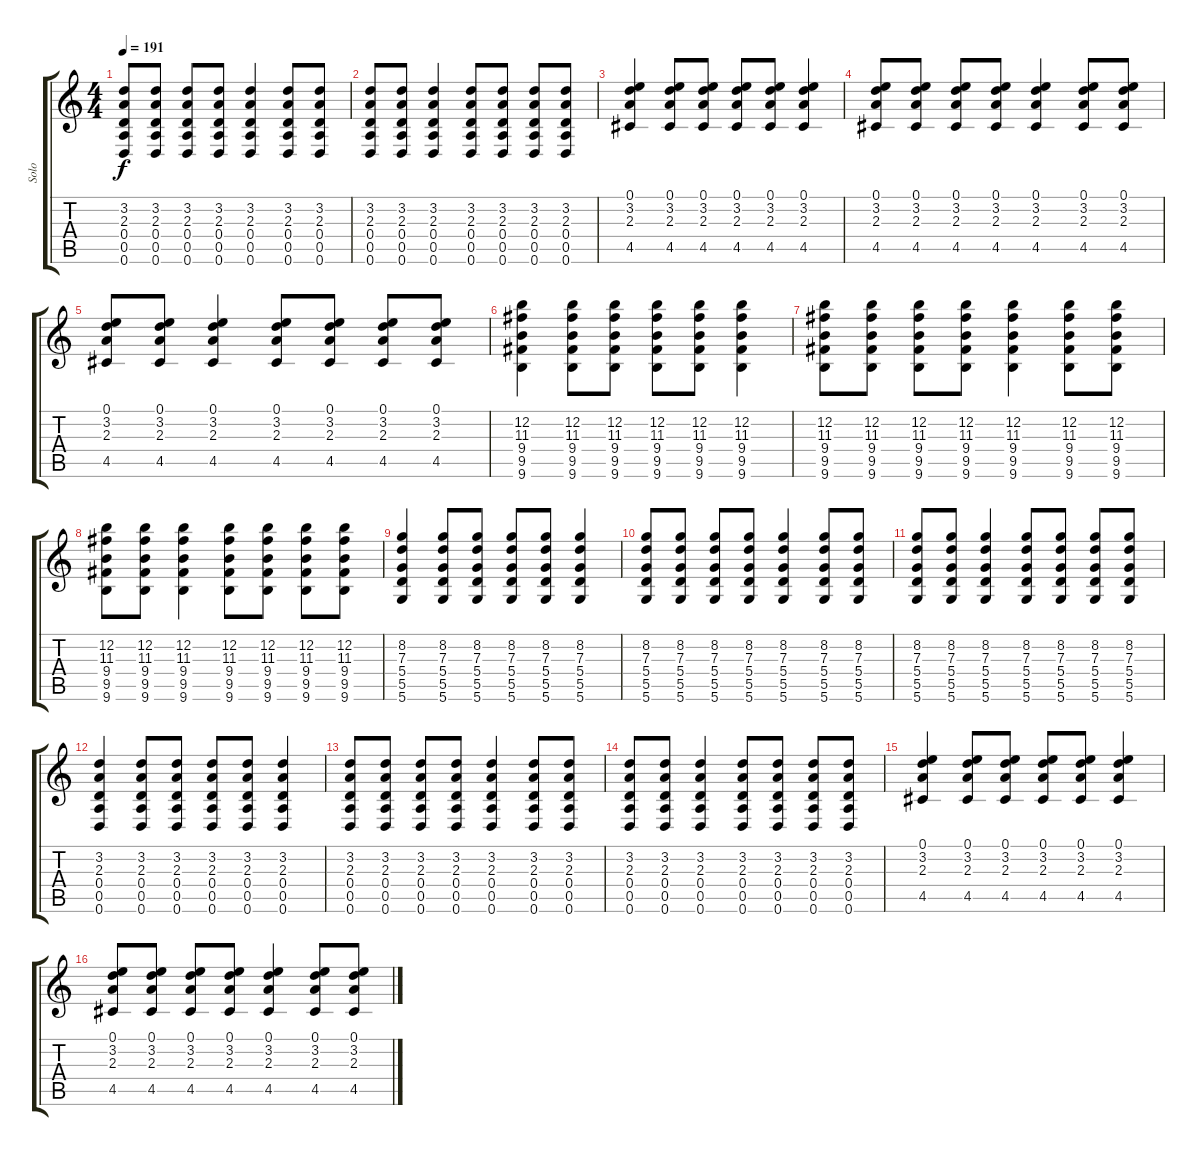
\track ("Solo" "Solo") {instrument distortionguitar}
\staff {score tabs}
\tuning (E4 B3 G3 D3 A2 D2) {hide}
\ts (4 4)
\tempo 191
\clef g2
\ks c
(3.2 2.3 0.4 0.5 0.6).8{dy f} (3.2 2.3 0.4 0.5 0.6).8 (3.2 2.3 0.4 0.5 0.6).8 (3.2 2.3 0.4 0.5 0.6).8 (3.2 2.3 0.4 0.5 0.6).4 (3.2 2.3 0.4 0.5 0.6).8 (3.2 2.3 0.4 0.5 0.6).8 |
(3.2 2.3 0.4 0.5 0.6).8 (3.2 2.3 0.4 0.5 0.6).8 (3.2 2.3 0.4 0.5 0.6).4 (3.2 2.3 0.4 0.5 0.6).8 (3.2 2.3 0.4 0.5 0.6).8 (3.2 2.3 0.4 0.5 0.6).8 (3.2 2.3 0.4 0.5 0.6).8 |
(0.1 3.2 2.3 4.5).4 (0.1 3.2 2.3 4.5).8 (0.1 3.2 2.3 4.5).8 (0.1 3.2 2.3 4.5).8 (0.1 3.2 2.3 4.5).8 (0.1 3.2 2.3 4.5).4 |
(0.1 3.2 2.3 4.5).8 (0.1 3.2 2.3 4.5).8 (0.1 3.2 2.3 4.5).8 (0.1 3.2 2.3 4.5).8 (0.1 3.2 2.3 4.5).4 (0.1 3.2 2.3 4.5).8 (0.1 3.2 2.3 4.5).8 |
(0.1 3.2 2.3 4.5).8 (0.1 3.2 2.3 4.5).8 (0.1 3.2 2.3 4.5).4 (0.1 3.2 2.3 4.5).8 (0.1 3.2 2.3 4.5).8 (0.1 3.2 2.3 4.5).8 (0.1 3.2 2.3 4.5).8 |
(12.2 11.3 9.4 9.5 9.6).4 (12.2 11.3 9.4 9.5 9.6).8 (12.2 11.3 9.4 9.5 9.6).8 (12.2 11.3 9.4 9.5 9.6).8 (12.2 11.3 9.4 9.5 9.6).8 (12.2 11.3 9.4 9.5 9.6).4 |
(12.2 11.3 9.4 9.5 9.6).8 (12.2 11.3 9.4 9.5 9.6).8 (12.2 11.3 9.4 9.5 9.6).8 (12.2 11.3 9.4 9.5 9.6).8 (12.2 11.3 9.4 9.5 9.6).4 (12.2 11.3 9.4 9.5 9.6).8 (12.2 11.3 9.4 9.5 9.6).8 |
(12.2 11.3 9.4 9.5 9.6).8 (12.2 11.3 9.4 9.5 9.6).8 (12.2 11.3 9.4 9.5 9.6).4 (12.2 11.3 9.4 9.5 9.6).8 (12.2 11.3 9.4 9.5 9.6).8 (12.2 11.3 9.4 9.5 9.6).8 (12.2 11.3 9.4 9.5 9.6).8 |
(8.2 7.3 5.4 5.5 5.6).4 (8.2 7.3 5.4 5.5 5.6).8 (8.2 7.3 5.4 5.5 5.6).8 (8.2 7.3 5.4 5.5 5.6).8 (8.2 7.3 5.4 5.5 5.6).8 (8.2 7.3 5.4 5.5 5.6).4 |
(8.2 7.3 5.4 5.5 5.6).8 (8.2 7.3 5.4 5.5 5.6).8 (8.2 7.3 5.4 5.5 5.6).8 (8.2 7.3 5.4 5.5 5.6).8 (8.2 7.3 5.4 5.5 5.6).4 (8.2 7.3 5.4 5.5 5.6).8 (8.2 7.3 5.4 5.5 5.6).8 |
(8.2 7.3 5.4 5.5 5.6).8 (8.2 7.3 5.4 5.5 5.6).8 (8.2 7.3 5.4 5.5 5.6).4 (8.2 7.3 5.4 5.5 5.6).8 (8.2 7.3 5.4 5.5 5.6).8 (8.2 7.3 5.4 5.5 5.6).8 (8.2 7.3 5.4 5.5 5.6).8 |
(3.2 2.3 0.4 0.5 0.6).4 (3.2 2.3 0.4 0.5 0.6).8 (3.2 2.3 0.4 0.5 0.6).8 (3.2 2.3 0.4 0.5 0.6).8 (3.2 2.3 0.4 0.5 0.6).8 (3.2 2.3 0.4 0.5 0.6).4 |
(3.2 2.3 0.4 0.5 0.6).8 (3.2 2.3 0.4 0.5 0.6).8 (3.2 2.3 0.4 0.5 0.6).8 (3.2 2.3 0.4 0.5 0.6).8 (3.2 2.3 0.4 0.5 0.6).4 (3.2 2.3 0.4 0.5 0.6).8 (3.2 2.3 0.4 0.5 0.6).8 |
(3.2 2.3 0.4 0.5 0.6).8 (3.2 2.3 0.4 0.5 0.6).8 (3.2 2.3 0.4 0.5 0.6).4 (3.2 2.3 0.4 0.5 0.6).8 (3.2 2.3 0.4 0.5 0.6).8 (3.2 2.3 0.4 0.5 0.6).8 (3.2 2.3 0.4 0.5 0.6).8 |
(0.1 3.2 2.3 4.5).4 (0.1 3.2 2.3 4.5).8 (0.1 3.2 2.3 4.5).8 (0.1 3.2 2.3 4.5).8 (0.1 3.2 2.3 4.5).8 (0.1 3.2 2.3 4.5).4 |
(0.1 3.2 2.3 4.5).8 (0.1 3.2 2.3 4.5).8 (0.1 3.2 2.3 4.5).8 (0.1 3.2 2.3 4.5).8 (0.1 3.2 2.3 4.5).4 (0.1 3.2 2.3 4.5).8 (0.1 3.2 2.3 4.5).8
